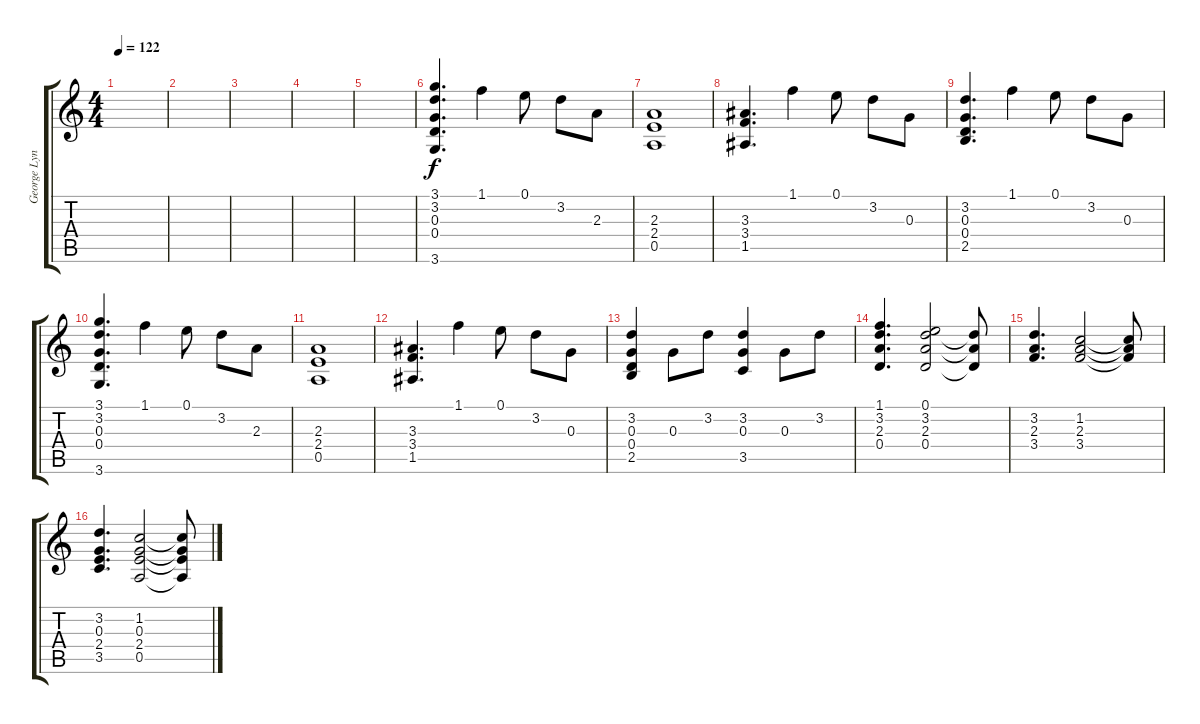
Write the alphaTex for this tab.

\track ("George Lynch Acoustic" "George Lyn") {instrument acousticguitarsteel}
\staff {score tabs}
\tuning (E4 B3 G3 D3 A2 E2) {hide}
\ts (4 4)
\tempo 122
\clef g2
\ks c
|
|
|
|
|
(3.1 3.2 0.3 0.4 3.6).4{d} 1.1.4 0.1.8 3.2.8 2.3.8 |
(2.3 2.4 0.5).1 |
(3.3 3.4 1.5).4{d} 1.1.4 0.1.8 3.2.8 0.3.8 |
(3.2 0.3 0.4 2.5).4{d} 1.1.4 0.1.8 3.2.8 0.3.8 |
(3.1 3.2 0.3 0.4 3.6).4{d} 1.1.4 0.1.8 3.2.8 2.3.8 |
(2.3 2.4 0.5).1 |
(3.3 3.4 1.5).4{d} 1.1.4 0.1.8 3.2.8 0.3.8 |
(3.2 0.3 0.4 2.5).4 0.3.8 3.2.8 (3.2 0.3 3.5).4 0.3.8 3.2.8 |
(1.1 3.2 2.3 0.4).4{d} (0.1 3.2 2.3 0.4).2 (3.2{t} 2.3{t} 0.4{t}).8 |
(3.2 2.3 3.4).4{d} (1.2 2.3 3.4).2 (1.2{t} 2.3{t} 3.4{t}).8 |
(3.2 0.3 2.4 3.5).4{d} (1.2 0.3 2.4 0.5).2 (1.2{t} 0.3{t} 2.4{t} 0.5{t}).8
